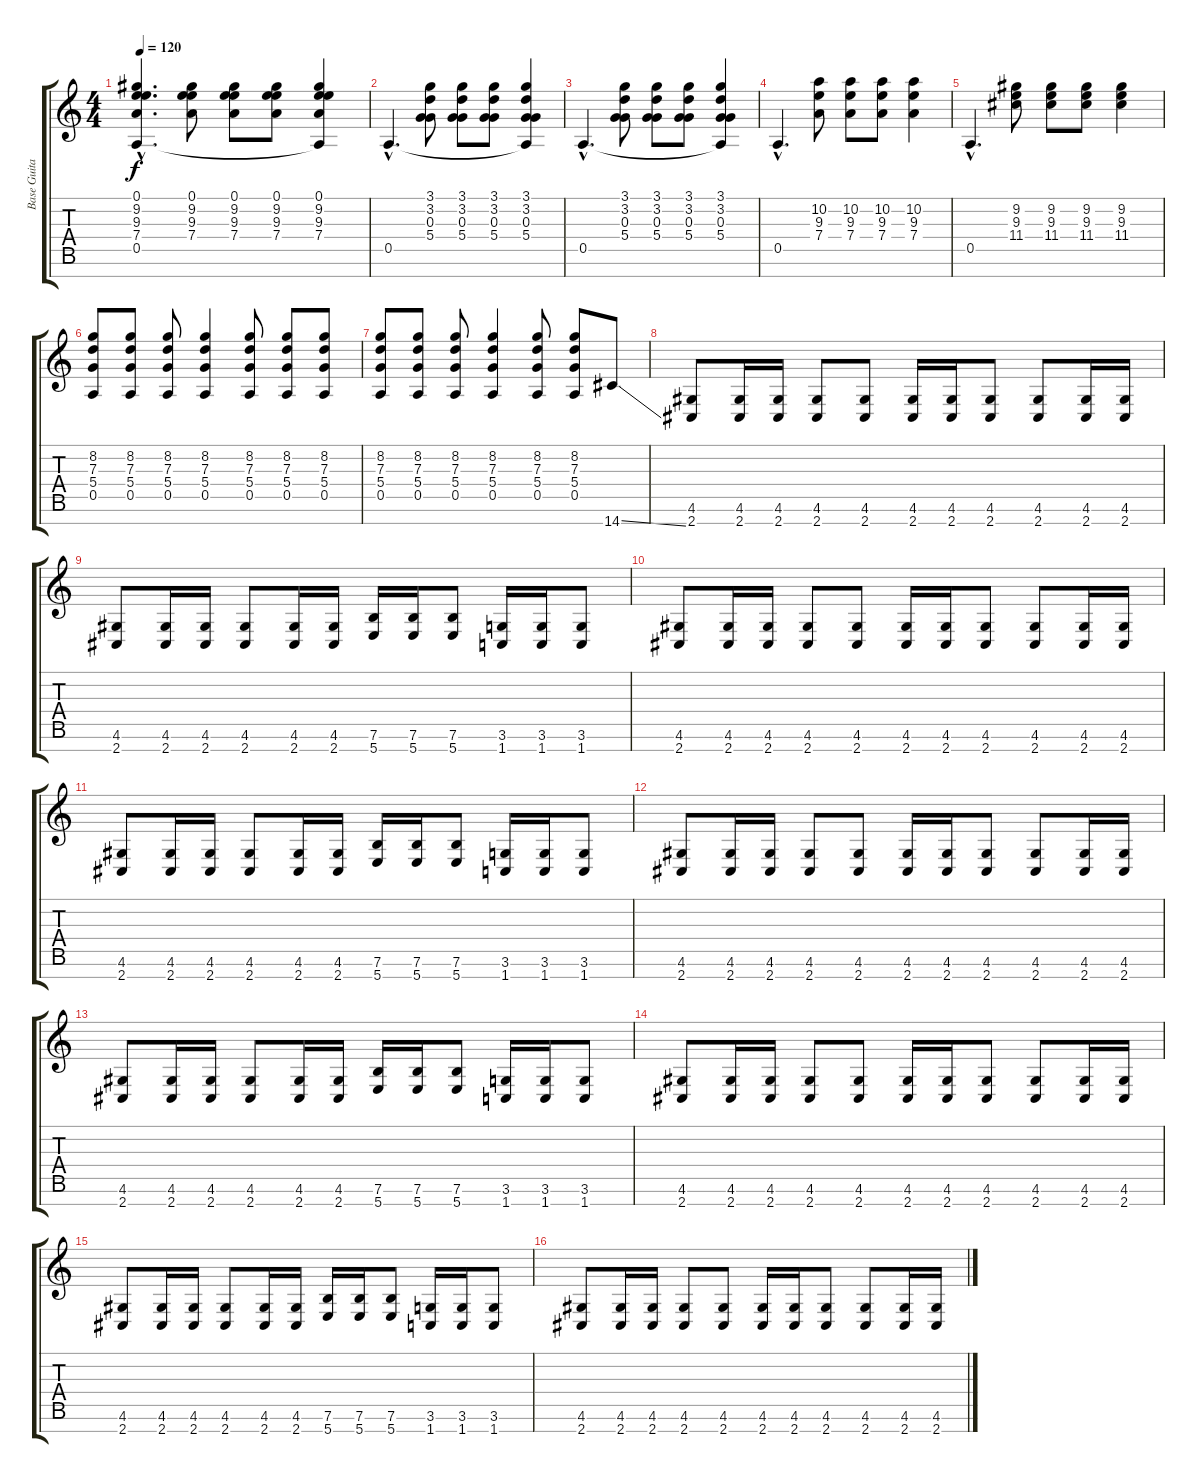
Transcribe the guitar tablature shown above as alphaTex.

\track ("Base Guitar" "Base Guita") {instrument overdrivenguitar}
\staff {score tabs}
\tuning (E4 B3 G3 D3 A2 E2 B1) {hide}
\ts (4 4)
\tempo 120
\clef g2
\ks c
(0.1{hac} 9.2{hac} 9.3{hac} 7.4{hac} 0.5{hac}).4{d dy f} (0.1 9.2 9.3 7.4).8 (0.1 9.2 9.3 7.4).8 (0.1 9.2 9.3 7.4).8 (0.1 9.2 9.3 7.4 0.5{t}).4 |
0.5{hac}.4{d} (3.1 3.2 0.3 5.4).8 (3.1 3.2 0.3 5.4).8 (3.1 3.2 0.3 5.4).8 (3.1 3.2 0.3 5.4 0.5{t}).4 |
0.5{hac}.4{d} (3.1 3.2 0.3 5.4).8 (3.1 3.2 0.3 5.4).8 (3.1 3.2 0.3 5.4).8 (3.1 3.2 0.3 5.4 0.5{t}).4 |
0.5{hac}.4{d} (10.2 9.3 7.4).8 (10.2 9.3 7.4).8 (10.2 9.3 7.4).8 (10.2 9.3 7.4).4 |
0.5{hac}.4{d} (9.2 9.3 11.4).8 (9.2 9.3 11.4).8 (9.2 9.3 11.4).8 (9.2 9.3 11.4).4 |
(8.2 7.3 5.4 0.5).8 (8.2 7.3 5.4 0.5).8 (8.2 7.3 5.4 0.5).8 (8.2 7.3 5.4 0.5).4 (8.2 7.3 5.4 0.5).8 (8.2 7.3 5.4 0.5).8 (8.2 7.3 5.4 0.5).8 |
(8.2 7.3 5.4 0.5).8 (8.2 7.3 5.4 0.5).8 (8.2 7.3 5.4 0.5).8 (8.2 7.3 5.4 0.5).4 (8.2 7.3 5.4 0.5).8 (8.2 7.3 5.4 0.5).8 14.7{ss}.8 |
(4.6 2.7).8 (4.6 2.7).16 (4.6 2.7).16 (4.6 2.7).8 (4.6 2.7).8 (4.6 2.7).16 (4.6 2.7).16 (4.6 2.7).8 (4.6 2.7).8 (4.6 2.7).16 (4.6 2.7).16 |
(4.6 2.7).8 (4.6 2.7).16 (4.6 2.7).16 (4.6 2.7).8 (4.6 2.7).16 (4.6 2.7).16 (7.6 5.7).16 (7.6 5.7).16 (7.6 5.7).8 (3.6 1.7).16 (3.6 1.7).16 (3.6 1.7).8 |
(4.6 2.7).8 (4.6 2.7).16 (4.6 2.7).16 (4.6 2.7).8 (4.6 2.7).8 (4.6 2.7).16 (4.6 2.7).16 (4.6 2.7).8 (4.6 2.7).8 (4.6 2.7).16 (4.6 2.7).16 |
(4.6 2.7).8 (4.6 2.7).16 (4.6 2.7).16 (4.6 2.7).8 (4.6 2.7).16 (4.6 2.7).16 (7.6 5.7).16 (7.6 5.7).16 (7.6 5.7).8 (3.6 1.7).16 (3.6 1.7).16 (3.6 1.7).8 |
(4.6 2.7).8 (4.6 2.7).16 (4.6 2.7).16 (4.6 2.7).8 (4.6 2.7).8 (4.6 2.7).16 (4.6 2.7).16 (4.6 2.7).8 (4.6 2.7).8 (4.6 2.7).16 (4.6 2.7).16 |
(4.6 2.7).8 (4.6 2.7).16 (4.6 2.7).16 (4.6 2.7).8 (4.6 2.7).16 (4.6 2.7).16 (7.6 5.7).16 (7.6 5.7).16 (7.6 5.7).8 (3.6 1.7).16 (3.6 1.7).16 (3.6 1.7).8 |
(4.6 2.7).8 (4.6 2.7).16 (4.6 2.7).16 (4.6 2.7).8 (4.6 2.7).8 (4.6 2.7).16 (4.6 2.7).16 (4.6 2.7).8 (4.6 2.7).8 (4.6 2.7).16 (4.6 2.7).16 |
(4.6 2.7).8 (4.6 2.7).16 (4.6 2.7).16 (4.6 2.7).8 (4.6 2.7).16 (4.6 2.7).16 (7.6 5.7).16 (7.6 5.7).16 (7.6 5.7).8 (3.6 1.7).16 (3.6 1.7).16 (3.6 1.7).8 |
(4.6 2.7).8 (4.6 2.7).16 (4.6 2.7).16 (4.6 2.7).8 (4.6 2.7).8 (4.6 2.7).16 (4.6 2.7).16 (4.6 2.7).8 (4.6 2.7).8 (4.6 2.7).16 (4.6 2.7).16
